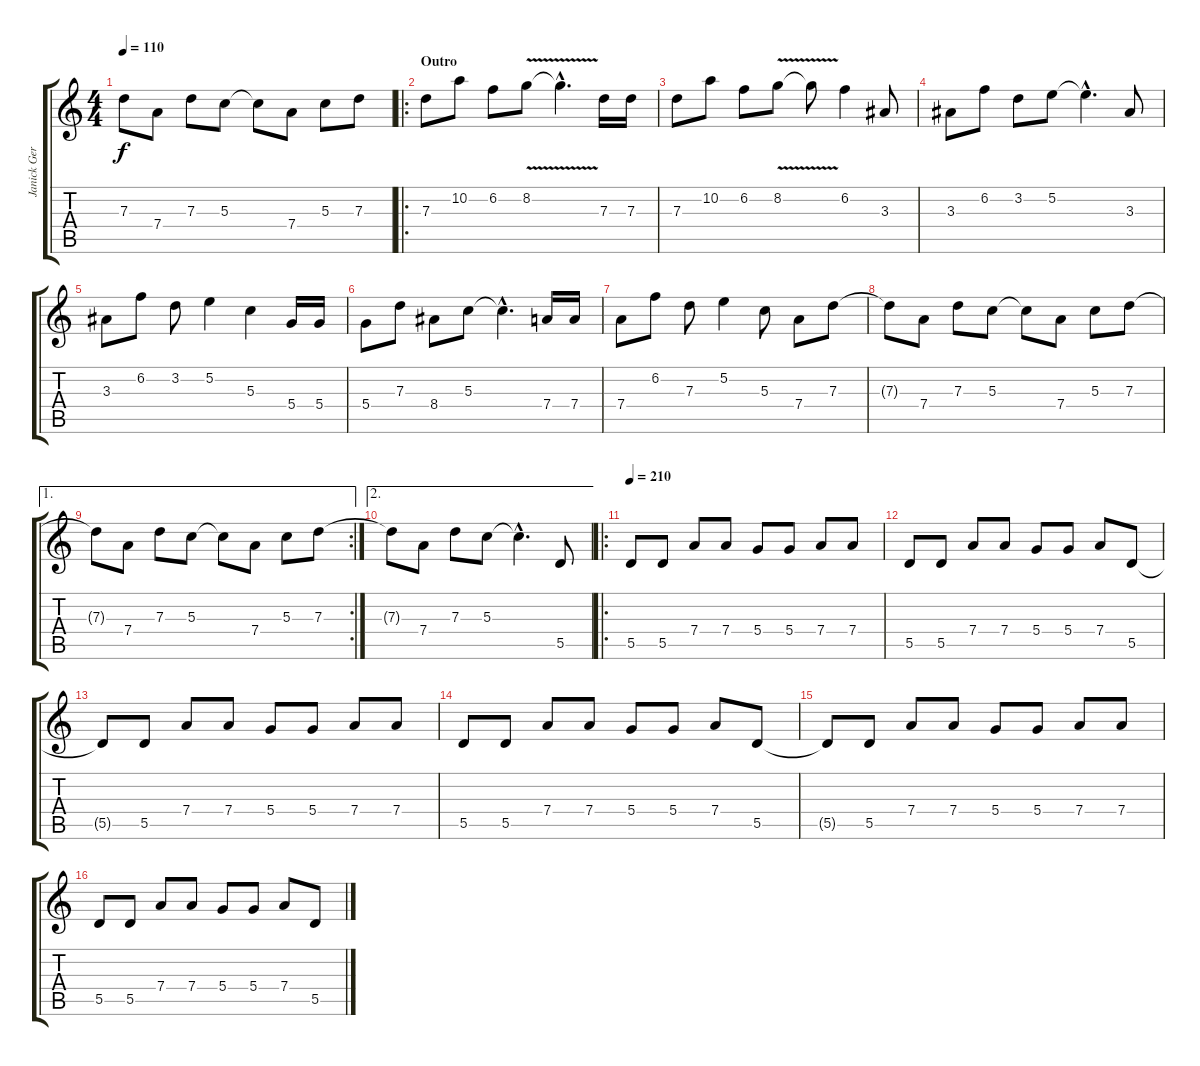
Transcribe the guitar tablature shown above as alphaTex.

\track ("Janick Gers" "Janick Ger") {instrument overdrivenguitar}
\staff {score tabs}
\tuning (E4 B3 G3 D3 A2 E2) {hide}
\ts (4 4)
\tempo 110
\clef g2
\ks c
7.3{t}.8{dy f} 7.4.8 7.3.8 5.3.8 5.3{t}.8 7.4.8 5.3.8 7.3.8 |
\ro
\section ("" "Outro")
7.3.8{volume 11} 10.2.8 6.2.8 8.2{v}.8 8.2{hac t}.4{d} 7.3.16 7.3.16 |
7.3.8 10.2.8 6.2.8 8.2{v}.8 8.2{t}.8 6.2.4 3.3.8 |
3.3.8 6.2.8 3.2.8 5.2.8 5.2{hac t}.4{d} 3.3.8 |
3.3.8 6.2.8 3.2.8 5.2.4 5.3.4 5.4.16 5.4.16 |
5.4.8 7.3.8 8.4.8 5.3.8 5.3{hac t}.4{d} 7.4.16 7.4.16 |
7.4.8 6.2.8 7.3.8 5.2.4 5.3.8 7.4.8 7.3.8 |
7.3{t}.8 7.4.8 7.3.8 5.3.8 5.3{t}.8 7.4.8 5.3.8 7.3.8 |
\ae 1
\rc 2
7.3{t}.8 7.4.8 7.3.8 5.3.8 5.3{t}.8 7.4.8 5.3.8 7.3.8 |
\ae 2
7.3{t}.8 7.4.8 7.3.8 5.3.8 5.3{hac t}.4{d} 5.5.8 |
\ro
\tempo 210
5.5.8 5.5.8 7.4.8 7.4.8 5.4.8 5.4.8 7.4.8 7.4.8 |
5.5.8 5.5.8 7.4.8 7.4.8 5.4.8 5.4.8 7.4.8 5.5.8 |
5.5{t}.8 5.5.8 7.4.8 7.4.8 5.4.8 5.4.8 7.4.8 7.4.8 |
5.5.8 5.5.8 7.4.8 7.4.8 5.4.8 5.4.8 7.4.8 5.5.8 |
5.5{t}.8 5.5.8 7.4.8 7.4.8 5.4.8 5.4.8 7.4.8 7.4.8 |
5.5.8 5.5.8 7.4.8 7.4.8 5.4.8 5.4.8 7.4.8 5.5.8
